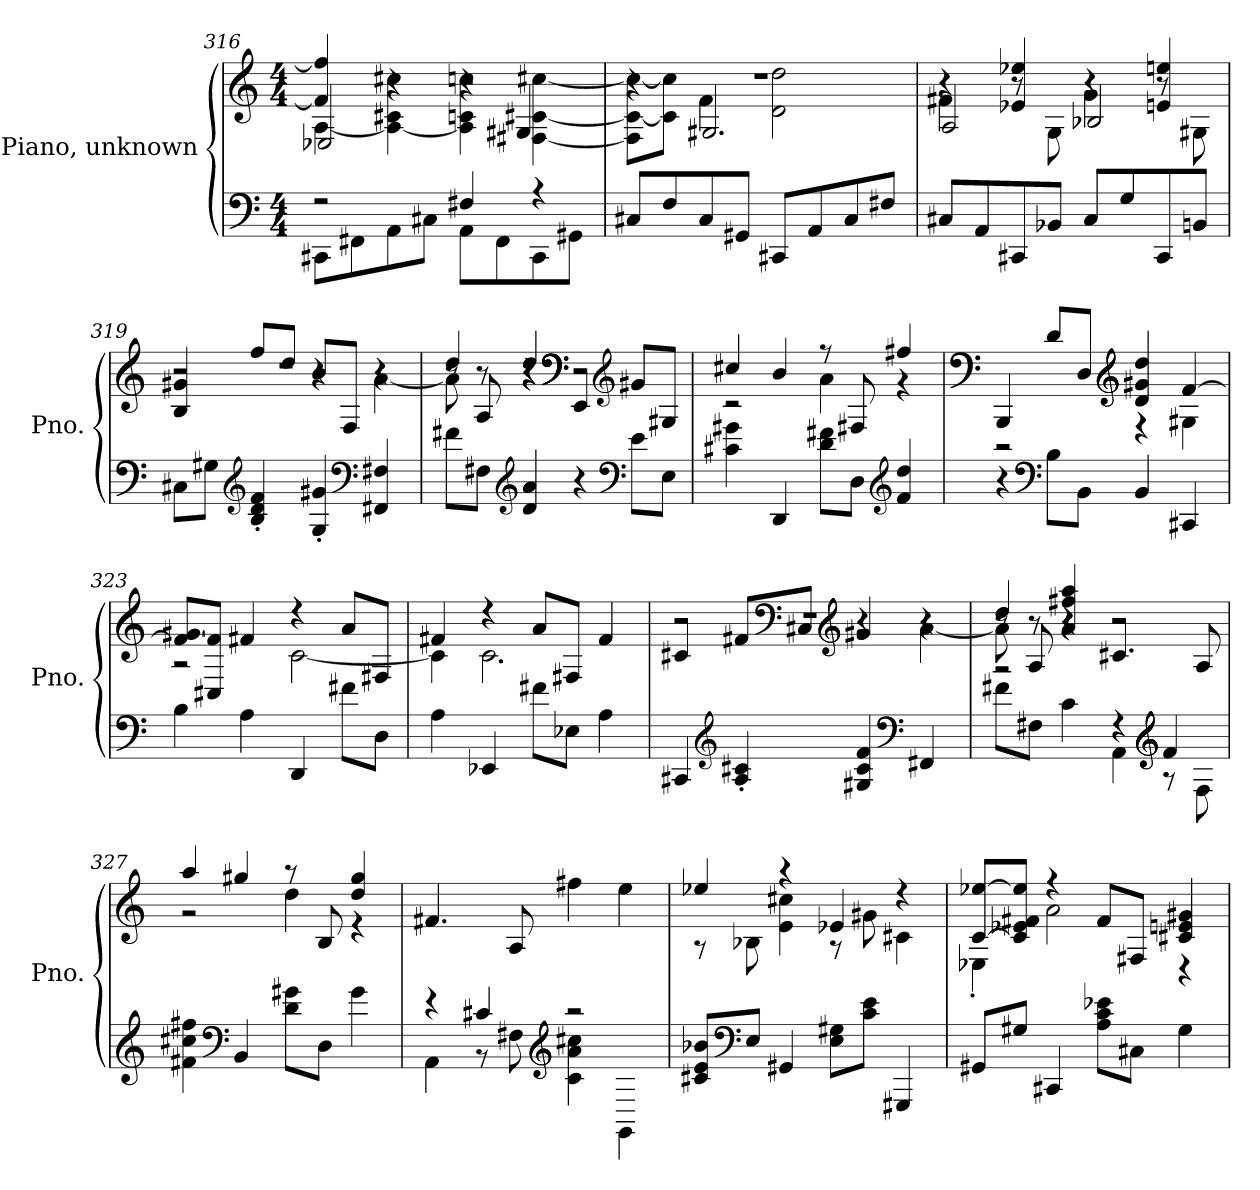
**kern	**kern
*part1	*part1
*staff2	*staff1
*I"Piano, unknown	*
*I'Pno.	*
*clefF4	*clefG2
*k[]	*k[]
*M4/4	*M4/4
=316	=316
*^	*^
*	*	*	*^
2r	8CC#X\L	4f#/] 4ff#/]	[4A\	2E-X/
.	8FF#X\	.	.	.
.	8AA\	4r	4A\_ 4c#X\ 4cc#X\	.
.	8C#X\J	.	.	.
4F#X/	8AA\L	2r	4A\] 4cn\ 4ccn\	4r
.	8FF#\	.	.	.
4r	8CC#\	.	[4F#X\ [4c#X\ [4cc#X\	4G#X/
.	8GG#X\J	.	.	.
*v	*v	*	*	*
!!LO:LB:g=z	!!	!!
=317	=317	=317	=317
8C#X/L	1r	8F#\] 8c#\_ 8cc#\_L	4r
8F/	.	8c#\] 8cc#\]J	.
8C#/	.	4f\	2.G#X/
8GG#X/J	.	.	.
8CC#X/L	.	2d\ 2dd\	.
8AA/	.	.	.
8C#/	.	.	.
8F#X/J	.	.	.
=318	=318	=318	=318
8C#X/L	4r	4f#X\	2A/
8AA/	.	.	.
8CC#X/	4e-X/ 4ee-X/	8r	.
8BB-X/J	.	8G\	.
8C#/L	4r	4g\	2B-X/
8G/	.	.	.
8CC#/	4en/ 4een/	8r	.
8BBn/J	.	8G#X\	.
=319	=319	=319	=319
8C#X\L	1r	2r	4B/ 4g#X/
8G#X\J	.	.	.
*clefG2	*	*	*
4B/' 4d/' 4f/'	.	.	8ff/L
.	.	.	8dd/J
4G#/' 4g#X/'	.	4r	8b/L
.	.	.	8F/J
*clefF4	*	*	*
4FF#X/ 4F#X/	.	[4a\	4r
!!LO:LB:g=z	!!	!!
=320	=320	=320	=320
8f#X\L	4dd/	8a\]	8r
8F#X\J	.	8r	8A/
*clefG2	*	*	*
4d/ 4a/	4r	4r	4dd/
*	*clefF4	*	*
4r	2r	2r	4EE/
*clefF4	*clefG2	*	*
8e\L	.	.	8g#X/L
8E\J	.	.	8G#X/J
*	*	*v	*v
=321	=321	=321
4c#X\ 4g#X\	4cc#X/	2r
4DD/	4b/	.
8d\ 8f#X\L	8r	4a\
8D\J	8F#X/	.
*clefG2	*	*
4f#/ 4dd/	4ff#X/	4r
=322	=322	=322
*	*clefF4	*
4r	4BBB/	2r
*clefF4	*	*
8B\L	8d/L	.
8BB\J	8D/J	.
*	*clefG2	*
4BB/	4d/ 4g#X/ 4dd/	4r
4CC#X/	[4f/	4G#X\
!!LO:PB:g=z	!!
=323	=323	=323
4B\	8f/_ 8g#X/L	2r
.	8C#X/ 8f/]J	.
4A\	4f#X/	.
4DD/	4r	[2c\
8f#X\L	8a/L	.
8D\J	8F#X/J	.
=324	=324	=324
4A\	4f#X/	4c\]
4EE-X/	4r	2.c\
8f#X\L	8a/L	.
8E-X\J	8F#X/J	.
4A\	4f#/	.
=325	=325	=325
*	*	*^
4CC#X/	1r	2r	4c#X/
*clefG2	*	*	*
4A/' 4c#X/'	.	.	8f#X/L
*	*clefF4	*	*
.	.	.	8C#X/J
*	*clefG2	*	*
4G#X/ 4c#/ 4f/	.	4r	4g#X/
*clefF4	*	*	*
4FF#X/	.	[4a\	4r
!!LO:LB:g=z	!!	!!
=326	=326	=326	=326
*^	*	*	*
2r	8f#X\L	4dd/	8a\]	8r
.	8F#X\J	.	8r	8A/
.	4c\	4r	4r	4a/ 4ff#X/ 4aa/
4r	4AA\	2r	2r	4.c#X/
*clefG2	*	*	*	*
4f#/	8r	.	.	.
.	8F#\	.	.	8A/
*v	*v	*	*	*
*	*	*v	*v
=327	=327	=327
4f#X\ 4cc#X\ 4ff#X\	4aa/	2r
*clefF4	*	*
4BB/	4gg#X/	.
8d\ 8g#X\L	8r	4dd\
8D\J	8B/	.
4g#\	4dd/ 4gg#/	4r
*	*v	*v
=328	=328
*^	*
4r	4AA\	4.f#X/
4c#X/	8r	.
.	8F#X\	8A/
*clefG2	*	*
2r	4c#\ 4a\ 4cc#X\	4ff#X\
.	4GG\	4ee\
*v	*v	*
=329	=329
*	*^
8c#X/ 8e/ 8b-X/L	4ee-X/	8r
*clefF4	*	*
8E/J	.	8B-X\
4GG#X/	4r	4e\ 4cc#X\
8E\ 8G#X\L	4e-X/	8r
8c#\ 8e\J	.	8g#X\
4GGG#X/	4r	4c#X\
!!LO:LB:g=z	!!
=330	=330	=330
8GG#X/L	[8c/ [8ee-X/L	4E-X'\
8G#X/J	8c/] 8e-X/ 8f#X/ 8ee-/]J	.
4CC#X/	4r	2a\
8A\ 8c\ 8e-X\L	8f#/L	.
8C#X\J	8F#X/J	.
4G#\	4c#X/ 4en/ 4g#X/	4r
*	*v	*v
=	=
*-	*-
